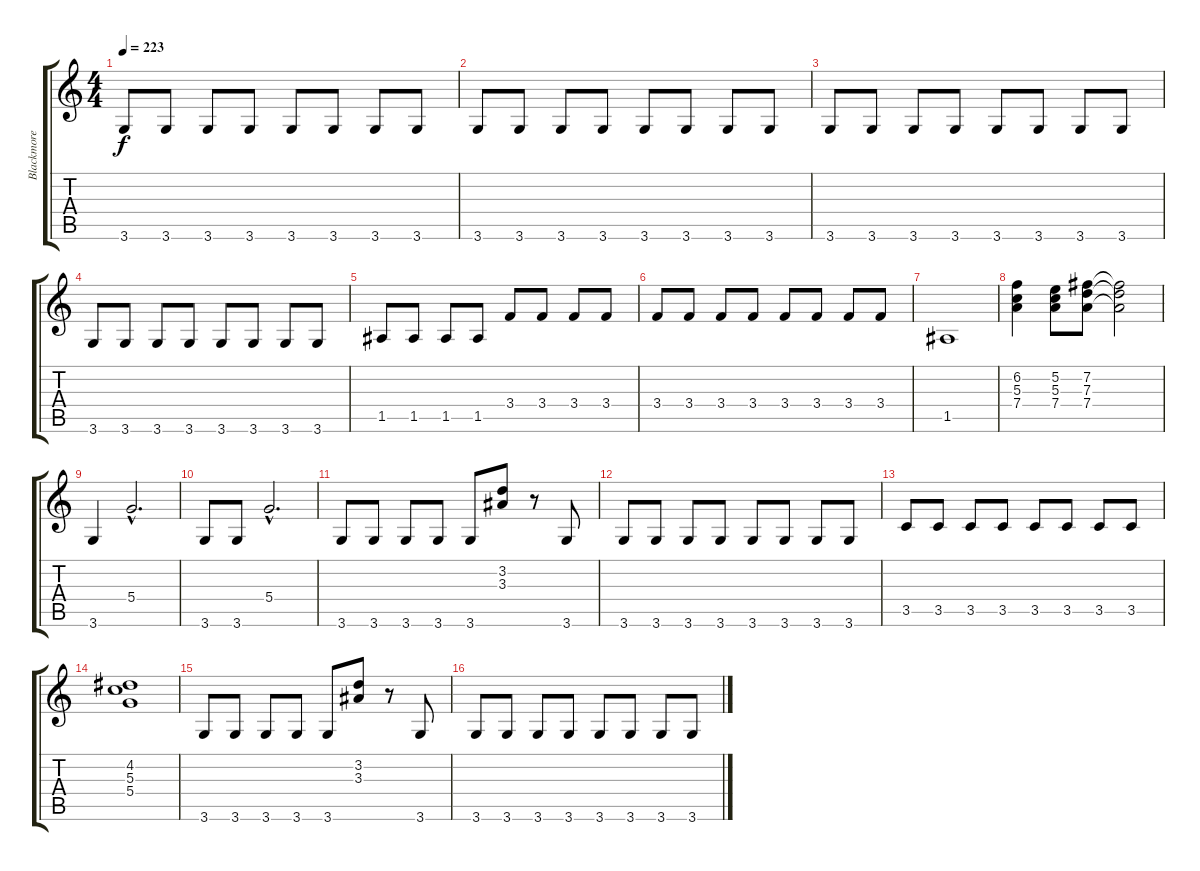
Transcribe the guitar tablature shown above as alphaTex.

\track ("Blackmore" "Blackmore") {instrument distortionguitar}
\staff {score tabs}
\tuning (E4 B3 G3 D3 A2 E2) {hide}
\ts (4 4)
\tempo 223
\clef g2
\ks c
3.6.8{dy f} 3.6.8 3.6.8 3.6.8 3.6.8 3.6.8 3.6.8 3.6.8 |
3.6.8 3.6.8 3.6.8 3.6.8 3.6.8 3.6.8 3.6.8 3.6.8 |
3.6.8 3.6.8 3.6.8 3.6.8 3.6.8 3.6.8 3.6.8 3.6.8 |
3.6.8 3.6.8 3.6.8 3.6.8 3.6.8 3.6.8 3.6.8 3.6.8 |
1.5.8 1.5.8 1.5.8 1.5.8 3.4.8 3.4.8 3.4.8 3.4.8 |
3.4.8 3.4.8 3.4.8 3.4.8 3.4.8 3.4.8 3.4.8 3.4.8 |
1.5.1 |
(6.2 5.3 7.4).4 (5.2 5.3 7.4).8 (7.2 7.3 7.4).8 (7.2{t} 7.3{t} 7.4{t}).2 |
3.6.4 5.4{hac}.2{d} |
3.6.8 3.6.8 5.4{hac}.2{d} |
3.6.8 3.6.8 3.6.8 3.6.8 3.6.8 (3.2 3.3).8 r.8 3.6.8 |
3.6.8 3.6.8 3.6.8 3.6.8 3.6.8 3.6.8 3.6.8 3.6.8 |
3.5.8 3.5.8 3.5.8 3.5.8 3.5.8 3.5.8 3.5.8 3.5.8 |
(4.2 5.3 5.4).1 |
3.6.8 3.6.8 3.6.8 3.6.8 3.6.8 (3.2 3.3).8 r.8 3.6.8 |
3.6.8 3.6.8 3.6.8 3.6.8 3.6.8 3.6.8 3.6.8 3.6.8
